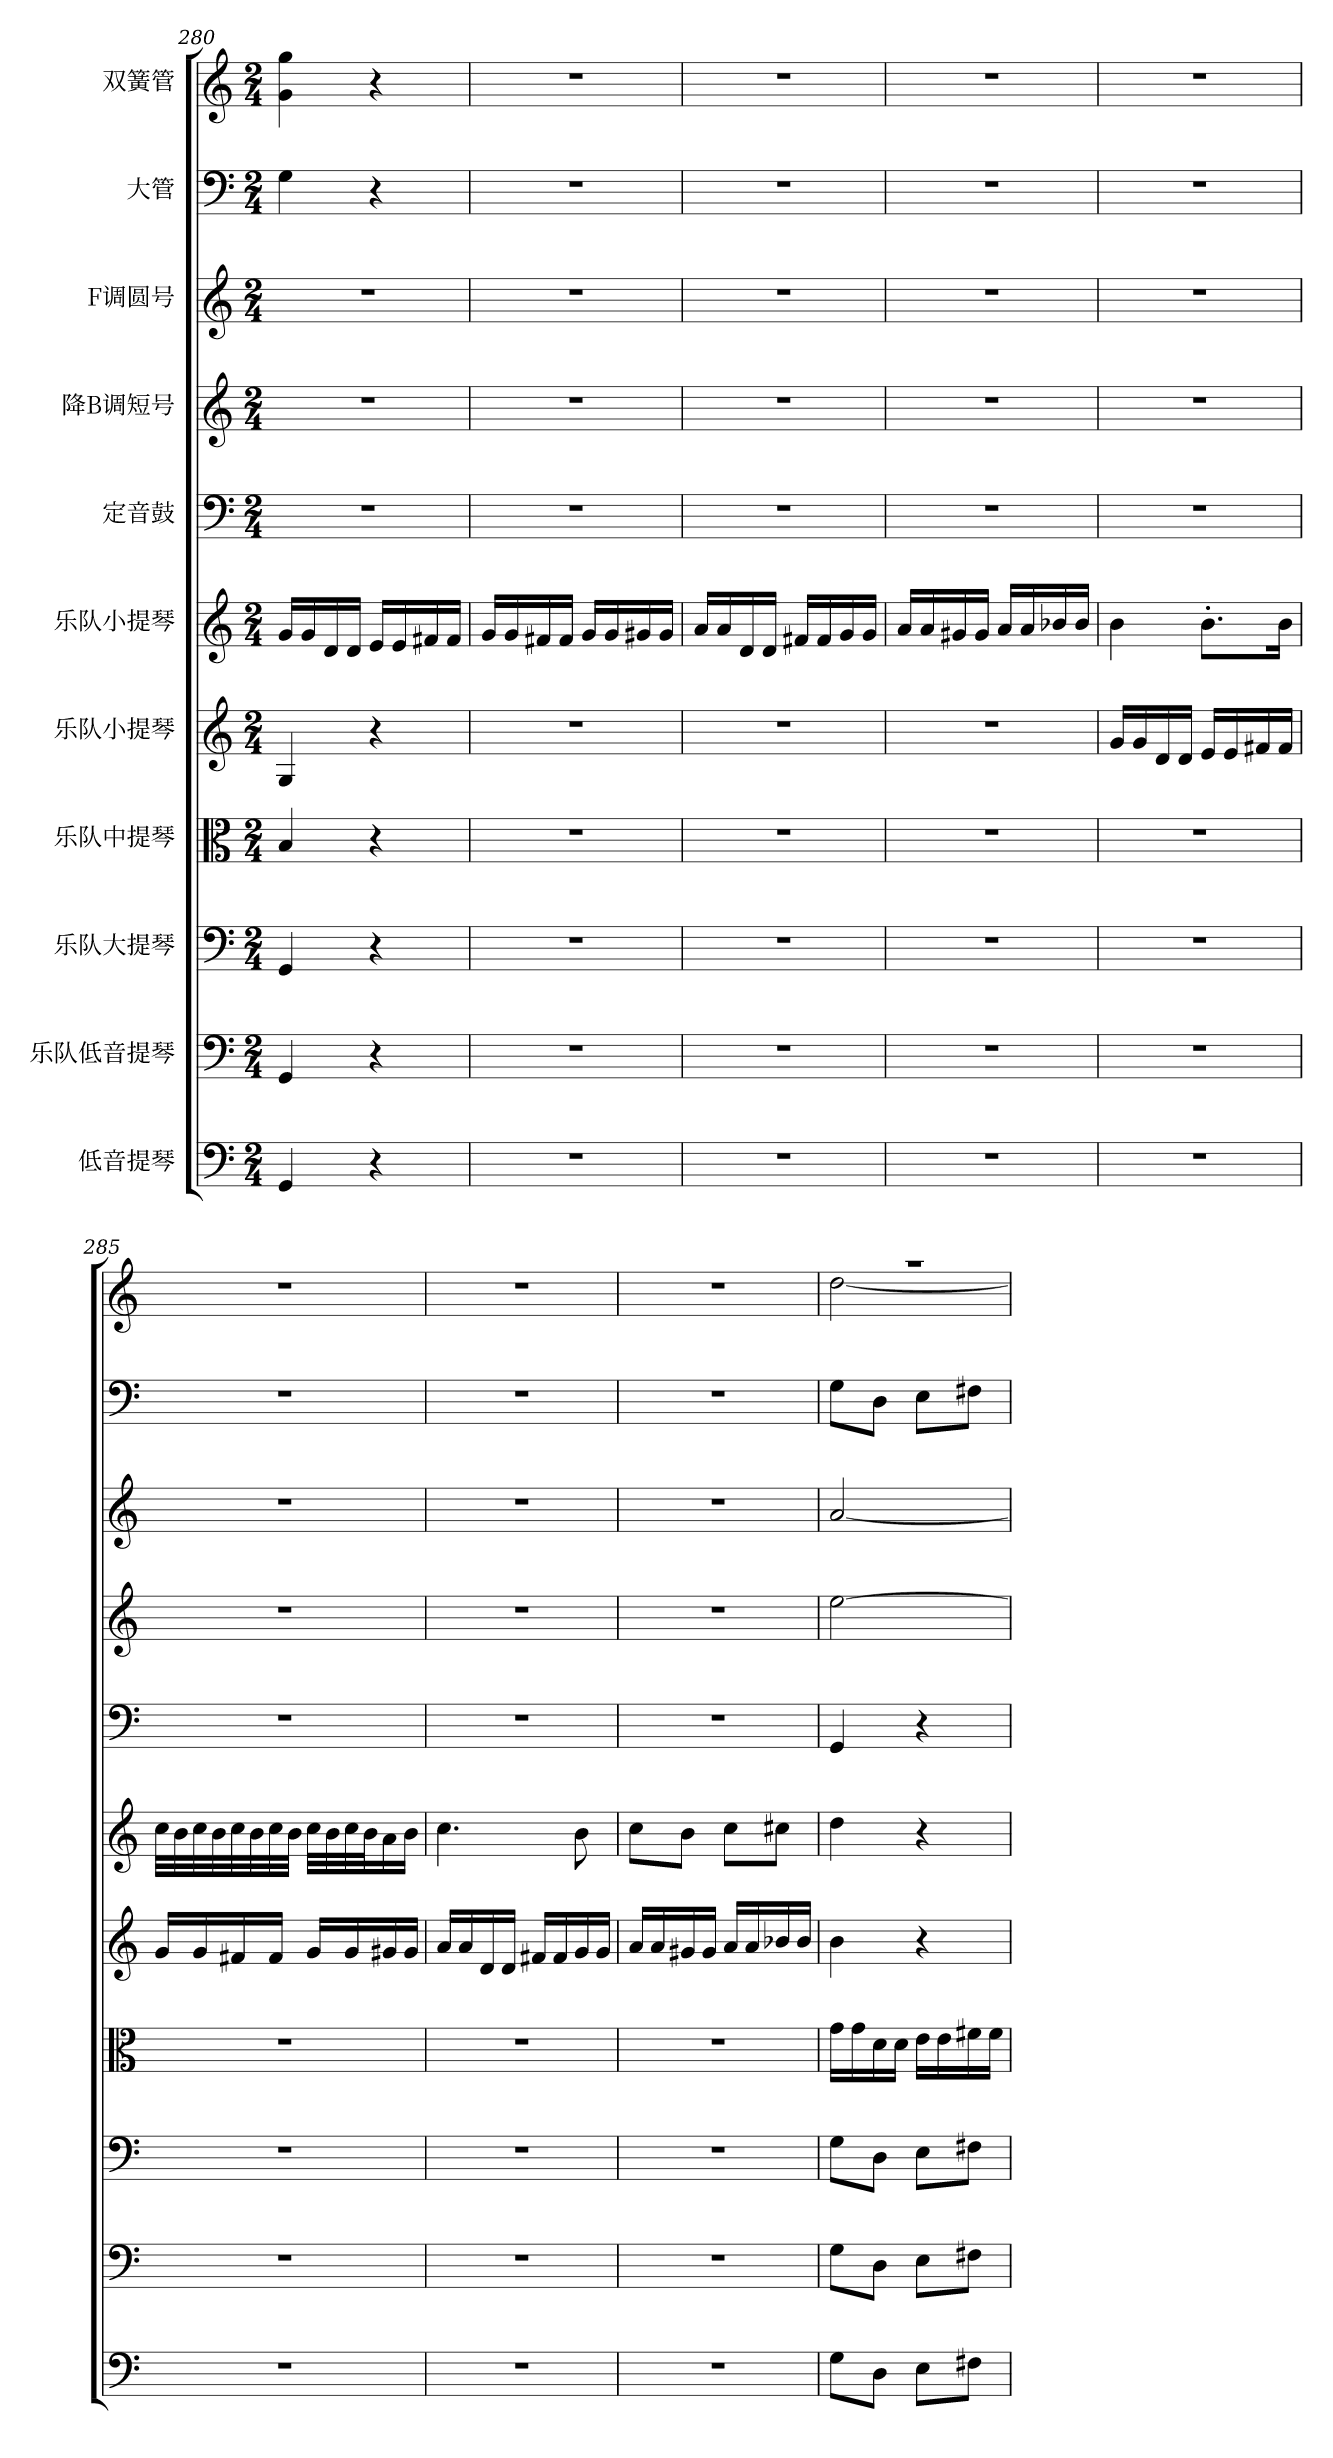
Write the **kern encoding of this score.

**kern	**kern	**kern	**kern	**kern	**kern	**kern	**kern	**kern	**kern	**kern
*part11	*part10	*part9	*part8	*part7	*part6	*part5	*part4	*part3	*part2	*part1
*staff11	*staff10	*staff9	*staff8	*staff7	*staff6	*staff5	*staff4	*staff3	*staff2	*staff1
*I"低音提琴	*I"乐队低音提琴	*I"乐队大提琴	*I"乐队中提琴	*I"乐队小提琴	*I"乐队小提琴	*I"定音鼓	*I"降B调短号	*I"F调圆号	*I"大管	*I"双簧管
!!LO:PB:g=z
*clefF4	*clefF4	*clefF4	*clefC3	*clefG2	*clefG2	*clefF4	*clefG2	*clefG2	*clefF4	*clefG2
*ITrd7c12	*ITrd7c12	*	*	*	*	*	*ITrd1c2	*ITrd4c7	*	*
*k[]	*k[]	*k[]	*k[]	*k[]	*k[]	*k[]	*k[b-e-]	*k[b-]	*k[]	*k[]
*M2/4	*M2/4	*M2/4	*M2/4	*M2/4	*M2/4	*M2/4	*M2/4	*M2/4	*M2/4	*M2/4
=280	=280	=280	=280	=280	=280	=280	=280	=280	=280	=280
4GGG/	4GGG/	4GG/	4B/	4G/	16g/LL	2r	2r	2r	4G\	4g\ 4gg\
.	.	.	.	.	16g/	.	.	.	.	.
.	.	.	.	.	16d/	.	.	.	.	.
.	.	.	.	.	16d/JJ	.	.	.	.	.
4r	4r	4r	4r	4r	16e/LL	.	.	.	4r	4r
.	.	.	.	.	16e/	.	.	.	.	.
.	.	.	.	.	16f#X/	.	.	.	.	.
.	.	.	.	.	16f#/JJ	.	.	.	.	.
=281	=281	=281	=281	=281	=281	=281	=281	=281	=281	=281
2r	2r	2r	2r	2r	16g/LL	2r	2r	2r	2r	2r
.	.	.	.	.	16g/	.	.	.	.	.
.	.	.	.	.	16f#X/	.	.	.	.	.
.	.	.	.	.	16f#/JJ	.	.	.	.	.
.	.	.	.	.	16g/LL	.	.	.	.	.
.	.	.	.	.	16g/	.	.	.	.	.
.	.	.	.	.	16g#X/	.	.	.	.	.
.	.	.	.	.	16g#/JJ	.	.	.	.	.
=282	=282	=282	=282	=282	=282	=282	=282	=282	=282	=282
2r	2r	2r	2r	2r	16a/LL	2r	2r	2r	2r	2r
.	.	.	.	.	16a/	.	.	.	.	.
.	.	.	.	.	16d/	.	.	.	.	.
.	.	.	.	.	16d/JJ	.	.	.	.	.
.	.	.	.	.	16f#X/LL	.	.	.	.	.
.	.	.	.	.	16f#/	.	.	.	.	.
.	.	.	.	.	16g/	.	.	.	.	.
.	.	.	.	.	16g/JJ	.	.	.	.	.
=283	=283	=283	=283	=283	=283	=283	=283	=283	=283	=283
2r	2r	2r	2r	2r	16a/LL	2r	2r	2r	2r	2r
.	.	.	.	.	16a/	.	.	.	.	.
.	.	.	.	.	16g#X/	.	.	.	.	.
.	.	.	.	.	16g#/JJ	.	.	.	.	.
.	.	.	.	.	16a/LL	.	.	.	.	.
.	.	.	.	.	16a/	.	.	.	.	.
.	.	.	.	.	16b-X/	.	.	.	.	.
.	.	.	.	.	16b-/JJ	.	.	.	.	.
!!LO:PB:g=z
=284	=284	=284	=284	=284	=284	=284	=284	=284	=284	=284
2r	2r	2r	2r	16g/LL	4b\	2r	2r	2r	2r	2r
.	.	.	.	16g/	.	.	.	.	.	.
.	.	.	.	16d/	.	.	.	.	.	.
.	.	.	.	16d/JJ	.	.	.	.	.	.
.	.	.	.	16e/LL	8.b'\L	.	.	.	.	.
.	.	.	.	16e/	.	.	.	.	.	.
.	.	.	.	16f#X/	.	.	.	.	.	.
.	.	.	.	16f#/JJ	16b\Jk	.	.	.	.	.
=285	=285	=285	=285	=285	=285	=285	=285	=285	=285	=285
2r	2r	2r	2r	16g/LL	32cc\LLL	2r	2r	2r	2r	2r
.	.	.	.	.	32b\	.	.	.	.	.
.	.	.	.	16g/	32cc\	.	.	.	.	.
.	.	.	.	.	32b\	.	.	.	.	.
.	.	.	.	16f#X/	32cc\	.	.	.	.	.
.	.	.	.	.	32b\	.	.	.	.	.
.	.	.	.	16f#/JJ	32cc\	.	.	.	.	.
.	.	.	.	.	32b\JJJ	.	.	.	.	.
.	.	.	.	16g/LL	32cc\LLL	.	.	.	.	.
.	.	.	.	.	32b\	.	.	.	.	.
.	.	.	.	16g/	32cc\	.	.	.	.	.
.	.	.	.	.	32b\J	.	.	.	.	.
.	.	.	.	16g#X/	16a\	.	.	.	.	.
.	.	.	.	16g#/JJ	16b\JJ	.	.	.	.	.
=286	=286	=286	=286	=286	=286	=286	=286	=286	=286	=286
2r	2r	2r	2r	16a/LL	4.cc\	2r	2r	2r	2r	2r
.	.	.	.	16a/	.	.	.	.	.	.
.	.	.	.	16d/	.	.	.	.	.	.
.	.	.	.	16d/JJ	.	.	.	.	.	.
.	.	.	.	16f#X/LL	.	.	.	.	.	.
.	.	.	.	16f#/	.	.	.	.	.	.
.	.	.	.	16g/	8b\	.	.	.	.	.
.	.	.	.	16g/JJ	.	.	.	.	.	.
=287	=287	=287	=287	=287	=287	=287	=287	=287	=287	=287
2r	2r	2r	2r	16a/LL	8cc\L	2r	2r	2r	2r	2r
.	.	.	.	16a/	.	.	.	.	.	.
.	.	.	.	16g#X/	8b\J	.	.	.	.	.
.	.	.	.	16g#/JJ	.	.	.	.	.	.
.	.	.	.	16a/LL	8cc\L	.	.	.	.	.
.	.	.	.	16a/	.	.	.	.	.	.
.	.	.	.	16b-X/	8cc#X\J	.	.	.	.	.
.	.	.	.	16b-/JJ	.	.	.	.	.	.
!!LO:PB:g=z
=288	=288	=288	=288	=288	=288	=288	=288	=288	=288	=288
*	*	*	*	*	*	*	*	*	*	*^
8GG\L	8GG\L	8G\L	16g\LL	4b\	4dd\	4GG/	[2dd\	[2d/	8G\L	2r	[2dd\
.	.	.	16g\	.	.	.	.	.	.	.	.
8DD\J	8DD\J	8D\J	16d\	.	.	.	.	.	8D\J	.	.
.	.	.	16d\JJ	.	.	.	.	.	.	.	.
8EE\L	8EE\L	8E\L	16e\LL	4r	4r	4r	.	.	8E\L	.	.
.	.	.	16e\	.	.	.	.	.	.	.	.
8FF#X\J	8FF#X\J	8F#X\J	16f#X\	.	.	.	.	.	8F#X\J	.	.
.	.	.	16f#\JJ	.	.	.	.	.	.	.	.
*	*	*	*	*	*	*	*	*	*	*v	*v
=	=	=	=	=	=	=	=	=	=	=
*-	*-	*-	*-	*-	*-	*-	*-	*-	*-	*-
